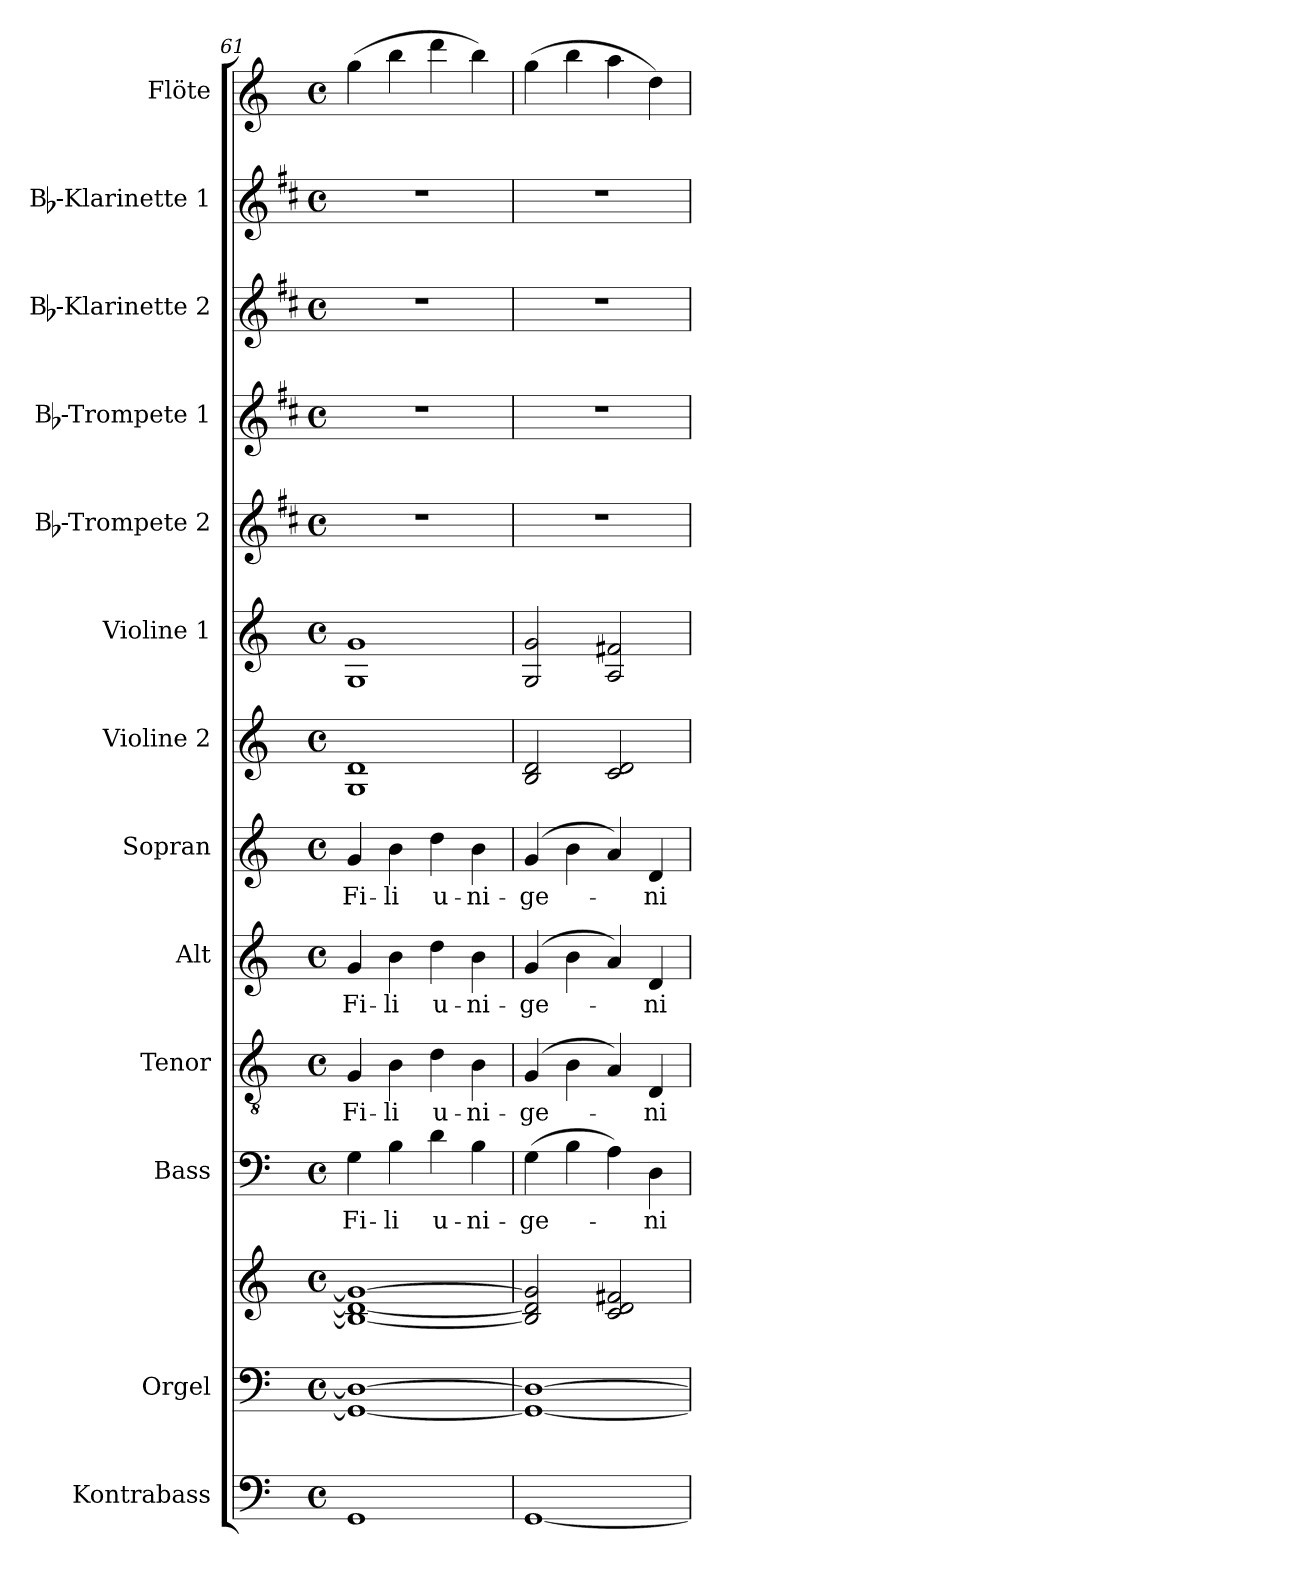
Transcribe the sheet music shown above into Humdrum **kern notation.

**kern	**kern	**kern	**kern	**text	**kern	**text	**kern	**text	**kern	**text	**kern	**kern	**kern	**kern	**kern	**kern	**kern
*part13	*part12	*part12	*part11	*part11	*part10	*part10	*part9	*part9	*part8	*part8	*part7	*part6	*part5	*part4	*part3	*part2	*part1
*staff14	*staff13	*staff12	*staff11	*staff11	*staff10	*staff10	*staff9	*staff9	*staff8	*staff8	*staff7	*staff6	*staff5	*staff4	*staff3	*staff2	*staff1
*I"Kontrabass	*I"Orgel	*	*I"Bass	*	*I"Tenor	*	*I"Alt	*	*I"Sopran	*	*I"Violine 2	*I"Violine 1	*I"Bb-Trompete 2	*I"Bb-Trompete 1	*I"Bb-Klarinette 2	*I"Bb-Klarinette 1	*I"Flöte
*I'Kb.	*I'Org.	*	*I'B.	*	*I'T.	*	*I'A.	*	*I'S.	*	*I'Vl. 2	*I'Vl. 1	*I'Bb Trp. 2	*I'Bb Trp. 1	*I'Bb Kl. 2	*I'Bb Kl. 1	*I'Fl.
*clefF4	*clefF4	*clefG2	*clefF4	*	*clefGv2	*	*clefG2	*	*clefG2	*	*clefG2	*clefG2	*clefG2	*clefG2	*clefG2	*clefG2	*clefG2
*ITrd7c12	*	*	*	*	*	*	*	*	*	*	*	*	*ITrd1c2	*ITrd1c2	*ITrd1c2	*ITrd1c2	*
*k[]	*k[]	*k[]	*k[]	*	*k[]	*	*k[]	*	*k[]	*	*k[]	*k[]	*k[]	*k[]	*k[]	*k[]	*k[]
*C:	*C:	*C:	*C:	*	*C:	*	*C:	*	*C:	*	*C:	*C:	*C:	*C:	*C:	*C:	*C:
*M4/4	*M4/4	*M4/4	*M4/4	*	*M4/4	*	*M4/4	*	*M4/4	*	*M4/4	*M4/4	*M4/4	*M4/4	*M4/4	*M4/4	*M4/4
*met(c)	*met(c)	*met(c)	*met(c)	*	*met(c)	*	*met(c)	*	*met(c)	*	*met(c)	*met(c)	*met(c)	*met(c)	*met(c)	*met(c)	*met(c)
=61	=61	=61	=61	=61	=61	=61	=61	=61	=61	=61	=61	=61	=61	=61	=61	=61	=61
!	!	!	!	!LO:LY:b	!	!LO:LY:b	!	!LO:LY:b	!	!LO:LY:b	!	!	!	!	!	!	!
1GGG	1GG_ 1D_	1B_ 1d_ 1g_	4G\	Fi-	4G/	Fi-	4g/	Fi-	4g/	Fi-	1G 1d	1G 1g	1r	1r	1r	1r	(>4gg\
!	!	!	!	!LO:LY:b	!	!LO:LY:b	!	!LO:LY:b	!	!LO:LY:b	!	!	!	!	!	!	!
.	.	.	4B\	-li	4B\	-li	4b\	-li	4b\	-li	.	.	.	.	.	.	4bb\
!	!	!	!	!LO:LY:b	!	!LO:LY:b	!	!LO:LY:b	!	!LO:LY:b	!	!	!	!	!	!	!
.	.	.	4d\	u-	4d\	u-	4dd\	u-	4dd\	u-	.	.	.	.	.	.	4ddd\
!	!	!	!	!LO:LY:b	!	!LO:LY:b	!	!LO:LY:b	!	!LO:LY:b	!	!	!	!	!	!	!
.	.	.	4B\	-ni-	4B\	-ni-	4b\	-ni-	4b\	-ni-	.	.	.	.	.	.	4bb\)
=62	=62	=62	=62	=62	=62	=62	=62	=62	=62	=62	=62	=62	=62	=62	=62	=62	=62
!	!	!	!	!LO:LY:b	!	!LO:LY:b	!	!LO:LY:b	!	!LO:LY:b	!	!	!	!	!	!	!
[1GGG	1GG_ 1D_	2B/] 2d/] 2g/]	(>4G\	-ge-	(4G/	-ge-	(4g/	-ge-	(4g/	-ge-	2B/ 2d/	2G/ 2g/	1r	1r	1r	1r	(>4gg\
.	.	.	4B\	.	4B\	.	4b\	.	4b\	.	.	.	.	.	.	.	4bb\
.	.	2c/ 2d/ 2f#X/	4A\)	.	4A/)	.	4a/)	.	4a/)	.	2c/ 2d/	2A/ 2f#X/	.	.	.	.	4aa\
!	!	!	!	!LO:LY:b	!	!LO:LY:b	!	!LO:LY:b	!	!LO:LY:b	!	!	!	!	!	!	!
.	.	.	4D\	-ni-	4D/	-ni-	4d/	-ni-	4d/	-ni-	.	.	.	.	.	.	4dd\)
=	=	=	=	=	=	=	=	=	=	=	=	=	=	=	=	=	=
*-	*-	*-	*-	*-	*-	*-	*-	*-	*-	*-	*-	*-	*-	*-	*-	*-	*-
